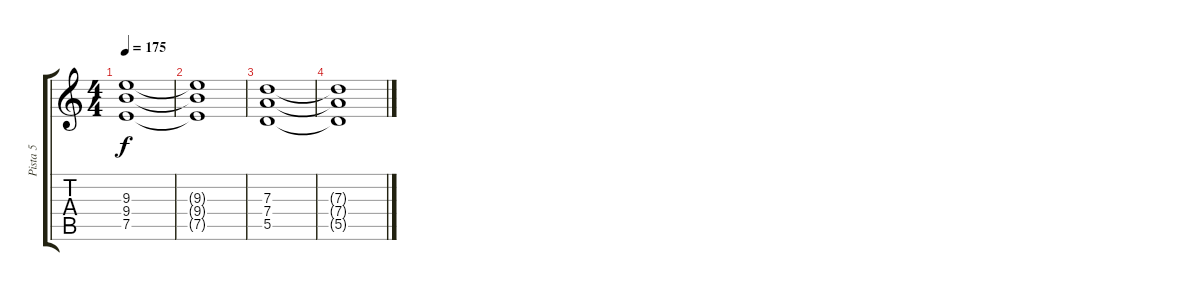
\track ("Pista 5" "Pista 5") {instrument distortionguitar}
\staff {score tabs}
\tuning (E4 B3 G3 D3 A2 E2) {hide}
\ts (4 4)
\tempo 175
\clef g2
\ks c
(9.3 9.4 7.5).1{dy f} |
(9.3{t} 9.4{t} 7.5{t}).1 |
(7.3 7.4 5.5).1{volume 0} |
(7.3{t} 7.4{t} 5.5{t}).1
